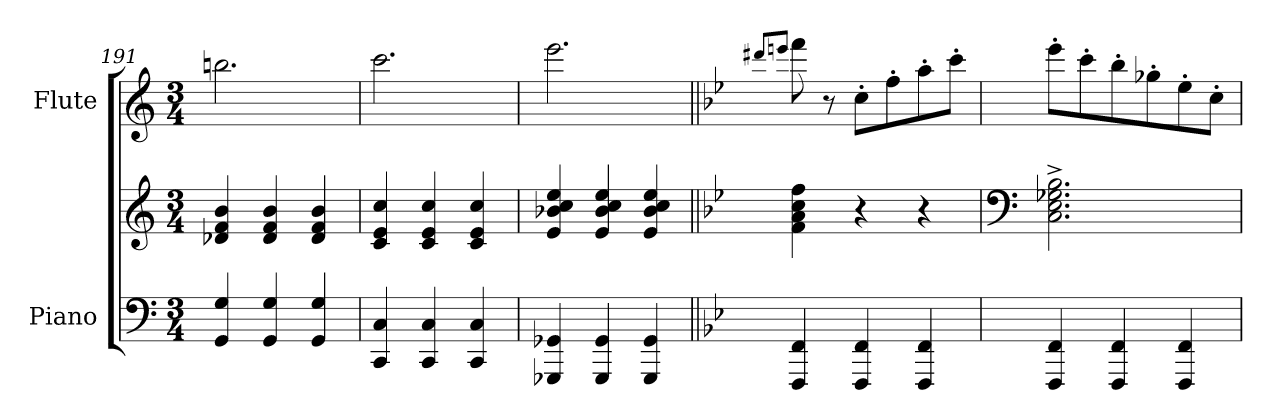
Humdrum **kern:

**kern	**kern	**kern
*part2	*part2	*part1
*staff3	*staff2	*staff1
*I"Piano	*	*I"Flute
*I'Pno	*	*
*clefF4	*clefG2	*clefG2
*k[]	*k[]	*k[]
*C:	*C:	*C:
*M3/4	*M3/4	*M3/4
=191	=191	=191
4GG/ 4G/	4d-X/ 4f/ 4b/	2.bbn\
4GG/ 4G/	4d-/ 4f/ 4b/	.
4GG/ 4G/	4d-/ 4f/ 4b/	.
=192	=192	=192
4CC/ 4C/	4c/ 4e/ 4cc/	2.ccc\
4CC/ 4C/	4c/ 4e/ 4cc/	.
4CC/ 4C/	4c/ 4e/ 4cc/	.
=193	=193	=193
4GGG-X/ 4GG-X/	4e/ 4b-X/ 4cc/ 4ee/	2.eee\
4GGG-/ 4GG-/	4e/ 4b-/ 4cc/ 4ee/	.
4GGG-/ 4GG-/	4e/ 4b-/ 4cc/ 4ee/	.
!!LO:LB:g=z
=194||	=194||	=194||
*k[b-e-]	*k[b-e-]	*k[b-e-]
*B-:	*B-:	*B-:
.	.	8qddd#X/L
.	.	8qeeen/J
4FFF/ 4FF/	4f\ 4a\ 4cc\ 4ff\	8fff\
.	.	8r
4FFF/ 4FF/	4r	8cc'\L
.	.	8ff'\
4FFF/ 4FF/	4r	8aa'\
.	.	8ccc'\J
=195	=195	=195
*	*clefF4	*
4FFF/ 4FF/	2.C\^ 2.E-\^ 2.G-X\^ 2.B-\^	8eee-'\L
.	.	8ccc'\
4FFF/ 4FF/	.	8bb-'\
.	.	8gg-X'\
4FFF/ 4FF/	.	8ee-'\
.	.	8cc'\J
=	=	=
*-	*-	*-
